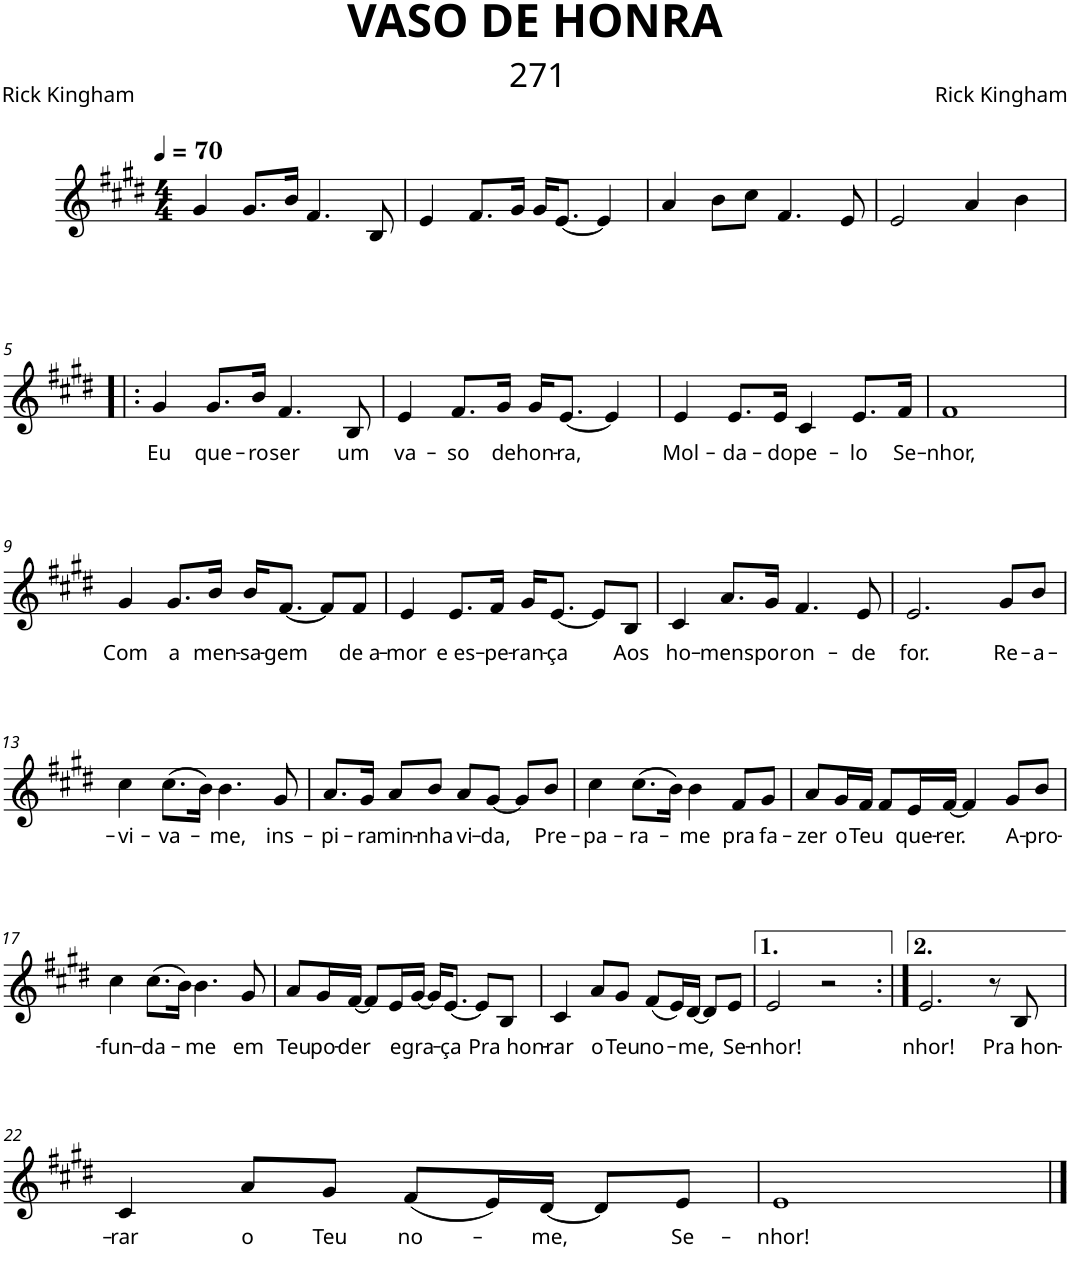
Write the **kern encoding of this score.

**kern	**text
*part1	*part1
*staff1	*staff1
*I"Trompete em Bb	*
*I'Tpt. em Bb	*
*clefG2	*
*Trd1c2	*
*k[f#c#g#d#]	*
*M4/4	*
*MM70	*
=1	=1
4g#/	.
8.g#/L	.
16b/Jk	.
4.f#/	.
8B/	.
=2	=2
4e/	.
8.f#/L	.
16g#/Jk	.
16g#/KL	.
[8.e/J	.
4e/]	.
=3	=3
4a/	.
8b\L	.
8cc#\J	.
4.f#/	.
8e/	.
=4	=4
2e/	.
4a/	.
4b\	.
!!LO:LB:g=z
=5!|:	=5!|:
!	!LO:LY:b
4g#/	Eu
!	!LO:LY:b
8.g#/L	que-
!	!LO:LY:b
16b/Jk	-ro
!	!LO:LY:b
4.f#/	ser
!	!LO:LY:b
8B/	um
=6	=6
!	!LO:LY:b
4e/	va-
!	!LO:LY:b
8.f#/L	-so
!	!LO:LY:b
16g#/Jk	de
!	!LO:LY:b
16g#/KL	hon-
!	!LO:LY:b
[8.e/J	-ra,
4e/]	.
=7	=7
!	!LO:LY:b
4e/	Mol-
!	!LO:LY:b
8.e/L	-da-
!	!LO:LY:b
16e/Jk	-do
!	!LO:LY:b
4c#/	pe-
!	!LO:LY:b
8.e/L	-lo
!	!LO:LY:b
16f#/Jk	Se-
=8	=8
!	!LO:LY:b
1f#	-nhor,
!!LO:LB:g=z
=9	=9
!	!LO:LY:b
4g#/	Com
!	!LO:LY:b
8.g#/L	a
!	!LO:LY:b
16b/Jk	men-
!	!LO:LY:b
16b/KL	-sa-
!	!LO:LY:b
[8.f#/J	-gem
8f#/L]	.
!	!LO:LY:b
8f#/J	de a-
=10	=10
!	!LO:LY:b
4e/	-mor
!	!LO:LY:b
8.e/L	e es-
!	!LO:LY:b
16f#/Jk	-pe-
!	!LO:LY:b
16g#/KL	-ran-
!	!LO:LY:b
[8.e/J	-ça
8e/L]	.
!	!LO:LY:b
8B/J	Aos
=11	=11
!	!LO:LY:b
4c#/	ho-
!	!LO:LY:b
8.a/L	-mens
!	!LO:LY:b
16g#/Jk	por
!	!LO:LY:b
4.f#/	on-
!	!LO:LY:b
8e/	-de
=12	=12
!	!LO:LY:b
2.e/	for.
!	!LO:LY:b
8g#/L	Re-
!	!LO:LY:b
8b/J	-a-
!!LO:LB:g=z
=13	=13
!	!LO:LY:b
4cc#\	-vi-
!	!LO:LY:b
(8.cc#\L	-va-
16b\Jk)	.
!	!LO:LY:b
4.b\	-me,
!	!LO:LY:b
8g#/	ins-
=14	=14
!	!LO:LY:b
8.a/L	-pi-
!	!LO:LY:b
16g#/Jk	-ra
!	!LO:LY:b
8a/L	min-
!	!LO:LY:b
8b/J	-nha
!	!LO:LY:b
8a/L	vi-
!	!LO:LY:b
[8g#/J	-da,
8g#/L]	.
!	!LO:LY:b
8b/J	Pre-
=15	=15
!	!LO:LY:b
4cc#\	-pa-
!	!LO:LY:b
(8.cc#\L	-ra-
16b\Jk)	.
!	!LO:LY:b
4b\	-me
!	!LO:LY:b
8f#/L	pra
!	!LO:LY:b
8g#/J	fa-
=16	=16
!	!LO:LY:b
8a/L	-zer
!	!LO:LY:b
16g#/L	o
!	!LO:LY:b
16f#/JJ	Teu
8f#/L	.
!	!LO:LY:b
16e/L	que-
!	!LO:LY:b
[16f#/JJ	-rer.
4f#/]	.
!	!LO:LY:b
8g#/L	A-
!	!LO:LY:b
8b/J	-pro-
!!LO:LB:g=z
=17	=17
!	!LO:LY:b
4cc#\	-fun-
!	!LO:LY:b
(8.cc#\L	-da-
16b\Jk)	.
!	!LO:LY:b
4.b\	-me
!	!LO:LY:b
8g#/	em
=18	=18
!	!LO:LY:b
8a/L	Teu
!	!LO:LY:b
16g#/L	po-
!	!LO:LY:b
[16f#/JJ	-der
8f#/L]	.
!	!LO:LY:b
16e/L	e
!	!LO:LY:b
[16g#/JJ	gra-
16g#/KL]	.
!	!LO:LY:b
[8.e/J	-ça
8e/L]	.
!	!LO:LY:b
8B/J	Pra hon-
=19	=19
!	!LO:LY:b
4c#/	-rar
!	!LO:LY:b
8a/L	o
!	!LO:LY:b
8g#/J	Teu
!	!LO:LY:b
(8f#/L	no-
16e/L)	.
!	!LO:LY:b
[16d#/JJ	-me,
8d#/L]	.
!	!LO:LY:b
8e/J	Se-
=20	=20
!	!LO:LY:b
2e/	-nhor!
2r	.
=21:|!	=21:|!
!	!LO:LY:b
2.e/	nhor!
8r	.
!	!LO:LY:b
8B/	Pra hon-
!!LO:LB:g=z
=22	=22
!	!LO:LY:b
4c#/	-rar
!	!LO:LY:b
8a/L	o
!	!LO:LY:b
8g#/J	Teu
!	!LO:LY:b
(8f#/L	no-
16e/L)	.
!	!LO:LY:b
[16d#/JJ	-me,
8d#/L]	.
!	!LO:LY:b
8e/J	Se-
=23	=23
!	!LO:LY:b
1e	-nhor!
==	==
*-	*-
